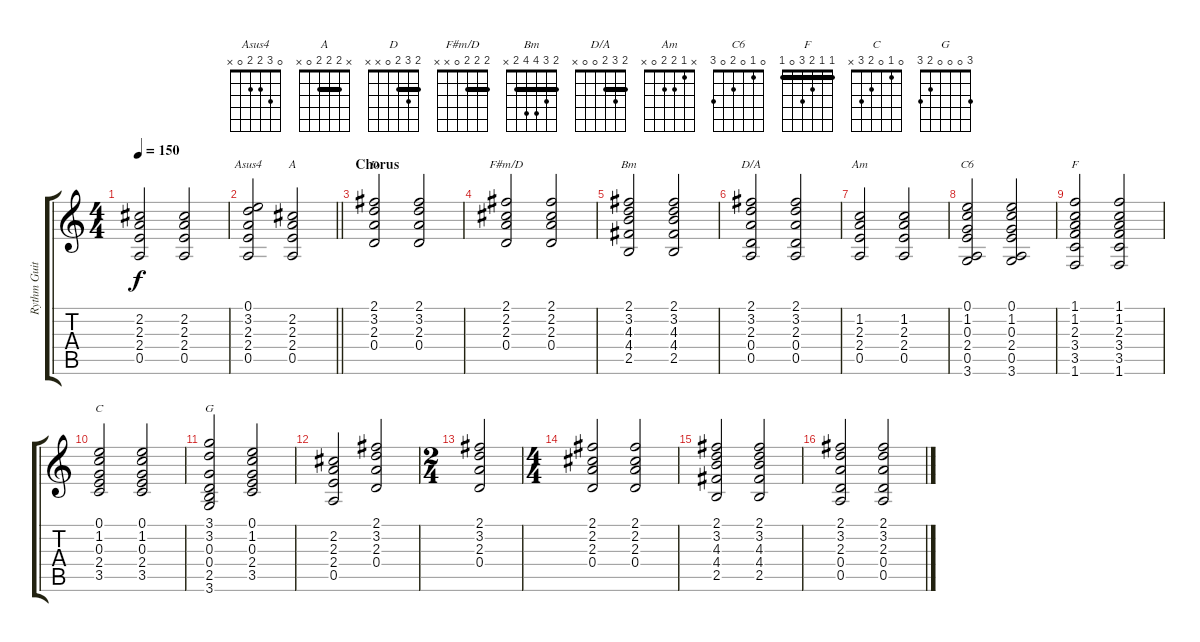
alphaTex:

\track ("Rythm Guitar" "Rythm Guit") {instrument acousticguitarsteel}
\staff {score tabs}
\tuning (E4 B3 G3 D3 A2 E2) {hide}
\chord ("Asus4" 0 3 2 2 0 x)
\chord ("A" x 2 2 2 0 x) {barre 2}
\chord ("D" 2 3 2 0 x x) {barre 2}
\chord ("F#m/D" 2 2 2 0 x x) {barre 2}
\chord ("Bm" 2 3 4 4 2 x) {barre 2}
\chord ("D/A" 2 3 2 0 0 x) {barre 2}
\chord ("Am" x 1 2 2 0 x)
\chord ("C6" 0 1 0 2 0 3)
\chord ("F" 1 1 2 3 0 1) {barre 1}
\chord ("C" 0 1 0 2 3 x)
\chord ("G" 3 0 0 0 2 3)
\ts (4 4)
\tempo 150
\clef g2
\ks c
(2.2 2.3 2.4 0.5).2{dy f} (2.2 2.3 2.4 0.5).2 |
\barLineRight lightlight
(0.1 3.2 2.3 2.4 0.5).2{ch "Asus4"} (2.2 2.3 2.4 0.5).2{ch "A"} |
\section ("" "Chorus")
(2.1 3.2 2.3 0.4).2{ch "D"} (2.1 3.2 2.3 0.4).2 |
(2.1 2.2 2.3 0.4).2{ch "F#m/D"} (2.1 2.2 2.3 0.4).2 |
(2.1 3.2 4.3 4.4 2.5).2{ch "Bm"} (2.1 3.2 4.3 4.4 2.5).2 |
(2.1 3.2 2.3 0.4 0.5).2{ch "D/A"} (2.1 3.2 2.3 0.4 0.5).2 |
(1.2 2.3 2.4 0.5).2{ch "Am"} (1.2 2.3 2.4 0.5).2 |
(0.1 1.2 0.3 2.4 0.5 3.6).2{ch "C6"} (0.1 1.2 0.3 2.4 0.5 3.6).2 |
(1.1 1.2 2.3 3.4 3.5 1.6).2{ch "F"} (1.1 1.2 2.3 3.4 3.5 1.6).2 |
(0.1 1.2 0.3 2.4 3.5).2{ch "C"} (0.1 1.2 0.3 2.4 3.5).2 |
(3.1 3.2 0.3 0.4 2.5 3.6).2{ch "G"} (0.1 1.2 0.3 2.4 3.5).2 |
(2.2 2.3 2.4 0.5).2 (2.1 3.2 2.3 0.4).2 |
\ts (2 4)
(2.1 3.2 2.3 0.4).2 |
\ts (4 4)
(2.1 2.2 2.3 0.4).2 (2.1 2.2 2.3 0.4).2 |
(2.1 3.2 4.3 4.4 2.5).2 (2.1 3.2 4.3 4.4 2.5).2 |
(2.1 3.2 2.3 0.4 0.5).2 (2.1 3.2 2.3 0.4 0.5).2
